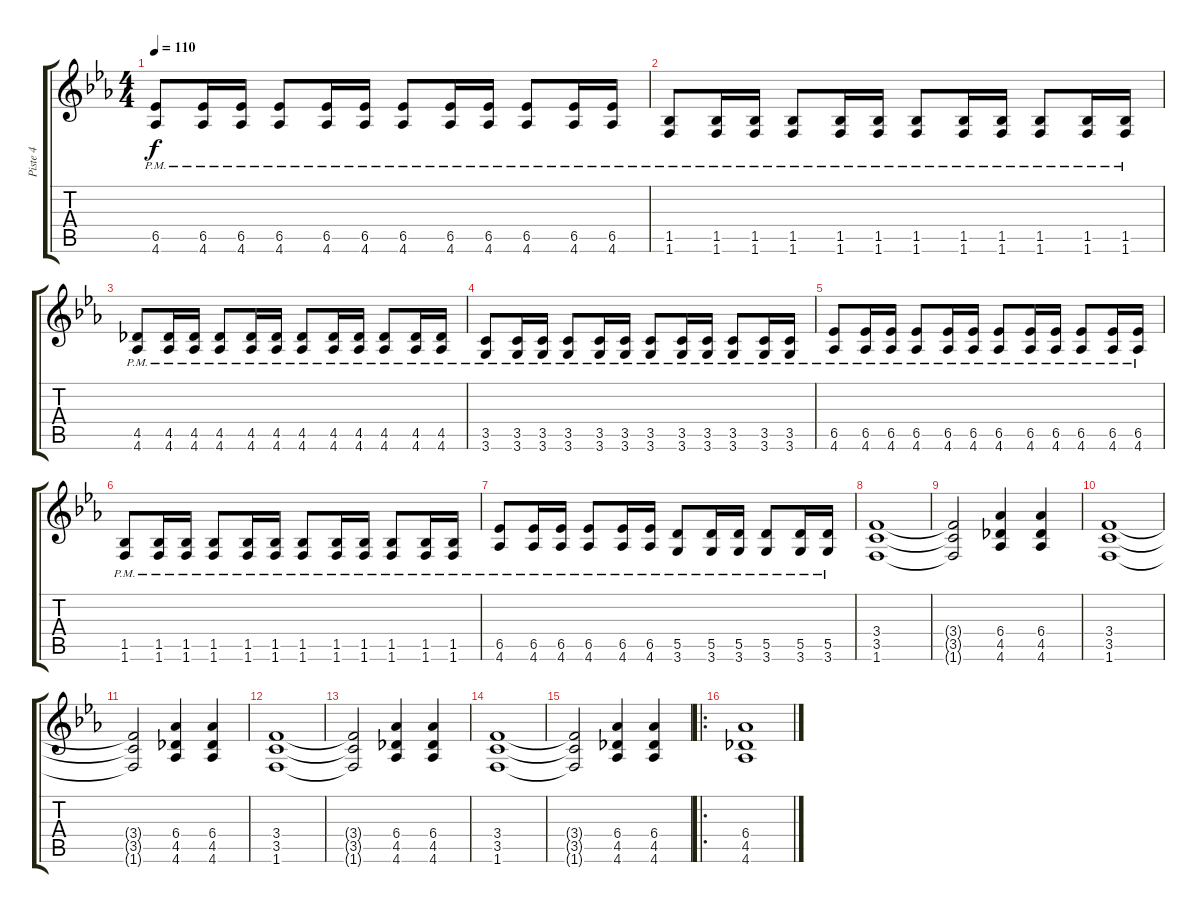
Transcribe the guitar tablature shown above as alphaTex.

\track ("Piste 4" "Piste 4") {instrument distortionguitar}
\staff {score tabs}
\tuning (E4 B3 G3 D3 A2 E2) {hide}
\ts (4 4)
\tempo 110
\clef g2
\ks cminor
(6.5{pm} 4.6{pm}).8{dy f} (6.5{pm} 4.6{pm}).16 (6.5{pm} 4.6{pm}).16 (6.5{pm} 4.6{pm}).8 (6.5{pm} 4.6{pm}).16 (6.5{pm} 4.6{pm}).16 (6.5{pm} 4.6{pm}).8 (6.5{pm} 4.6{pm}).16 (6.5{pm} 4.6{pm}).16 (6.5{pm} 4.6{pm}).8 (6.5{pm} 4.6{pm}).16 (6.5{pm} 4.6{pm}).16 |
(1.5{pm} 1.6{pm}).8 (1.5{pm} 1.6{pm}).16 (1.5{pm} 1.6{pm}).16 (1.5{pm} 1.6{pm}).8 (1.5{pm} 1.6{pm}).16 (1.5{pm} 1.6{pm}).16 (1.5{pm} 1.6{pm}).8 (1.5{pm} 1.6{pm}).16 (1.5{pm} 1.6{pm}).16 (1.5{pm} 1.6{pm}).8 (1.5{pm} 1.6{pm}).16 (1.5{pm} 1.6{pm}).16 |
(4.5{pm} 4.6{pm}).8 (4.5{pm} 4.6{pm}).16 (4.5{pm} 4.6{pm}).16 (4.5{pm} 4.6{pm}).8 (4.5{pm} 4.6{pm}).16 (4.5{pm} 4.6{pm}).16 (4.5{pm} 4.6{pm}).8 (4.5{pm} 4.6{pm}).16 (4.5{pm} 4.6{pm}).16 (4.5{pm} 4.6{pm}).8 (4.5{pm} 4.6{pm}).16 (4.5{pm} 4.6{pm}).16 |
(3.5{pm} 3.6{pm}).8 (3.5{pm} 3.6{pm}).16 (3.5{pm} 3.6{pm}).16 (3.5{pm} 3.6{pm}).8 (3.5{pm} 3.6{pm}).16 (3.5{pm} 3.6{pm}).16 (3.5{pm} 3.6{pm}).8 (3.5{pm} 3.6{pm}).16 (3.5{pm} 3.6{pm}).16 (3.5{pm} 3.6{pm}).8 (3.5{pm} 3.6{pm}).16 (3.5{pm} 3.6{pm}).16 |
(6.5{pm} 4.6{pm}).8 (6.5{pm} 4.6{pm}).16 (6.5{pm} 4.6{pm}).16 (6.5{pm} 4.6{pm}).8 (6.5{pm} 4.6{pm}).16 (6.5{pm} 4.6{pm}).16 (6.5{pm} 4.6{pm}).8 (6.5{pm} 4.6{pm}).16 (6.5{pm} 4.6{pm}).16 (6.5{pm} 4.6{pm}).8 (6.5{pm} 4.6{pm}).16 (6.5{pm} 4.6{pm}).16 |
(1.5{pm} 1.6{pm}).8 (1.5{pm} 1.6{pm}).16 (1.5{pm} 1.6{pm}).16 (1.5{pm} 1.6{pm}).8 (1.5{pm} 1.6{pm}).16 (1.5{pm} 1.6{pm}).16 (1.5{pm} 1.6{pm}).8 (1.5{pm} 1.6{pm}).16 (1.5{pm} 1.6{pm}).16 (1.5{pm} 1.6{pm}).8 (1.5{pm} 1.6{pm}).16 (1.5{pm} 1.6{pm}).16 |
(6.5{pm} 4.6{pm}).8 (6.5{pm} 4.6{pm}).16 (6.5{pm} 4.6{pm}).16 (6.5{pm} 4.6{pm}).8 (6.5{pm} 4.6{pm}).16 (6.5{pm} 4.6{pm}).16 (5.5{pm} 3.6{pm}).8 (5.5{pm} 3.6{pm}).16 (5.5{pm} 3.6{pm}).16 (5.5{pm} 3.6{pm}).8 (5.5{pm} 3.6{pm}).16 (5.5{pm} 3.6{pm}).16 |
(3.4 3.5 1.6).1 |
(3.4{t} 3.5{t} 1.6{t}).2 (6.4 4.5 4.6).4 (6.4 4.5 4.6).4 |
(3.4 3.5 1.6).1 |
(3.4{t} 3.5{t} 1.6{t}).2 (6.4 4.5 4.6).4 (6.4 4.5 4.6).4 |
(3.4 3.5 1.6).1 |
(3.4{t} 3.5{t} 1.6{t}).2 (6.4 4.5 4.6).4 (6.4 4.5 4.6).4 |
(3.4 3.5 1.6).1 |
(3.4{t} 3.5{t} 1.6{t}).2 (6.4 4.5 4.6).4 (6.4 4.5 4.6).4 |
\ro
(6.4 4.5 4.6).1
